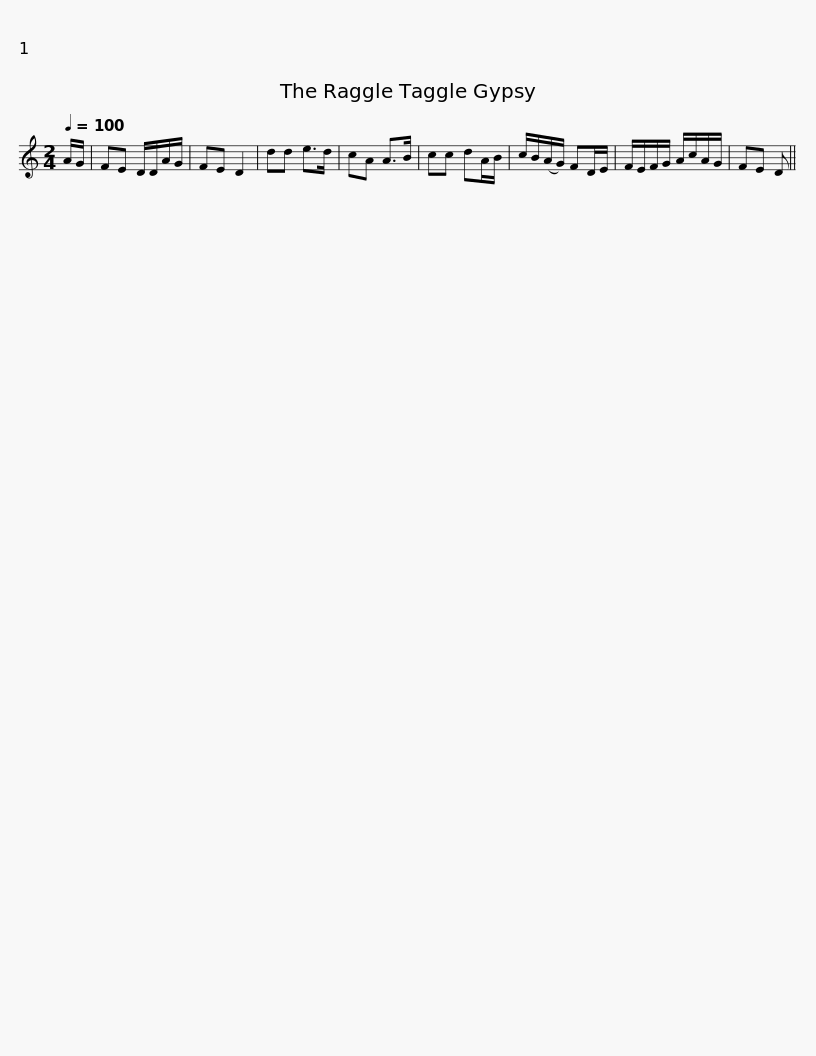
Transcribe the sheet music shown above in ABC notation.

X:1
L:1/8
Q:1/4=100
M:2/4
I:linebreak $
K:C
V:1 treble
V:1
 A/G/ | FE D/D/A/G/ | FE D2 | dd e>d | cA A>B | %5
 cc dA/B/ | c/B/(A/G/) FD/E/ | F/E/F/G/ A/c/A/G/ | FE D || %9
